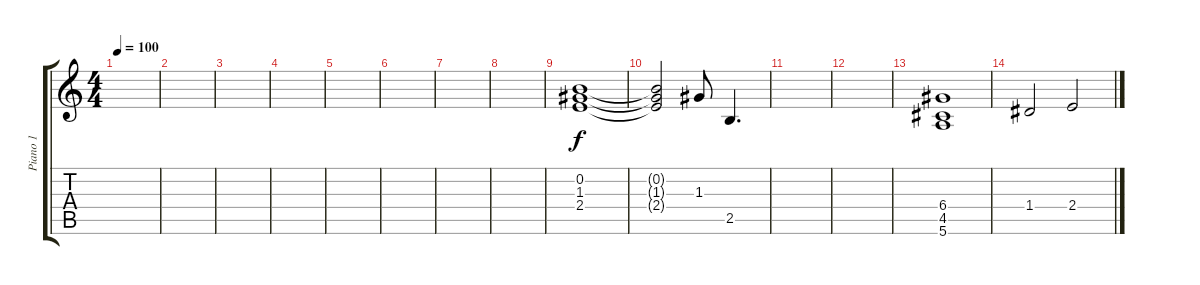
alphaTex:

\track ("Piano 1" "Piano 1") {instrument brightacousticpiano}
\staff {score tabs}
\tuning (E5 B4 G4 D4 A3 E3) {hide}
\ts (4 4)
\tempo 100
\clef g2
\ks c
|
|
|
|
|
|
|
|
(0.2 1.3 2.4).1 |
(0.2{t} 1.3{t} 2.4{t}).2 1.3.8 2.5.4{d} |
|
|
(6.4 4.5 5.6).1 |
1.4.2 2.4.2
